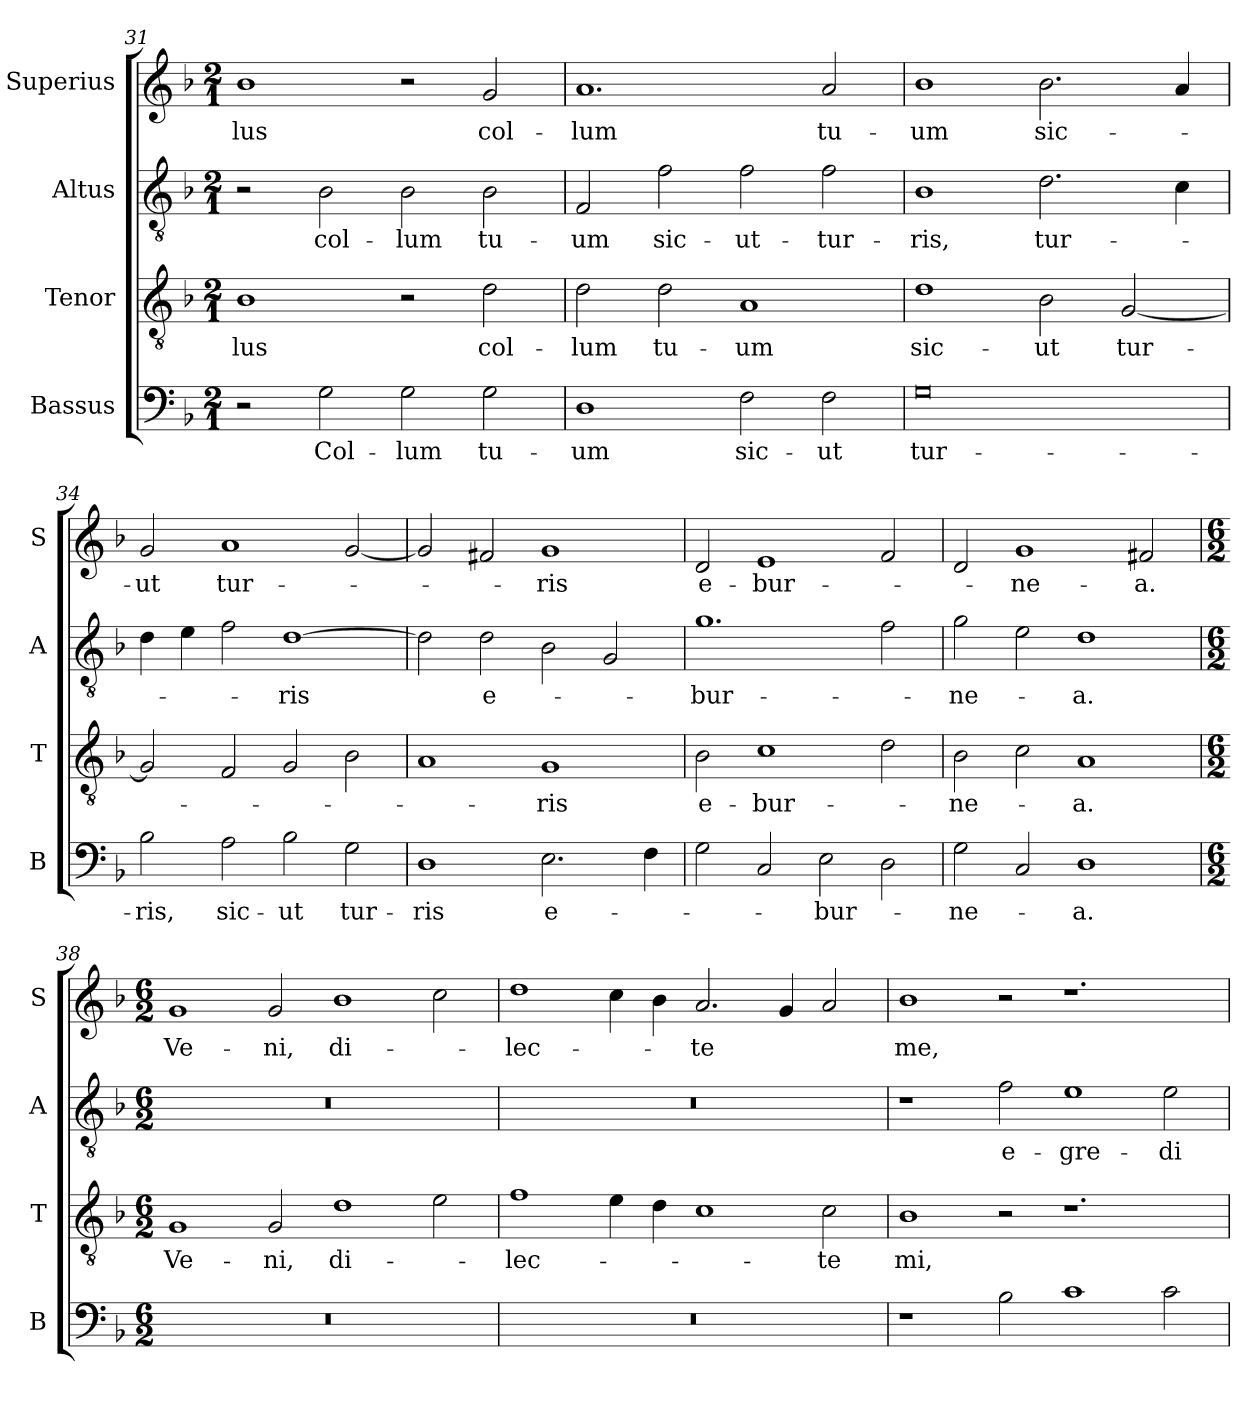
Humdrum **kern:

**kern	**text	**kern	**text	**kern	**text	**kern	**text
*part4	*part4	*part3	*part3	*part2	*part2	*part1	*part1
*staff4	*staff4	*staff3	*staff3	*staff2	*staff2	*staff1	*staff1
*I"Bassus	*	*I"Tenor	*	*I"Altus	*	*I"Superius	*
*I'B	*	*I'T	*	*I'A	*	*I'S	*
*clefF4	*	*clefGv2	*	*clefGv2	*	*clefG2	*
*k[b-]	*	*k[b-]	*	*k[b-]	*	*k[b-]	*
*M2/1	*	*M2/1	*	*M2/1	*	*M2/1	*
=31	=31	=31	=31	=31	=31	=31	=31
2r	.	1B-	-lus	2r	.	1b-	-lus
2G\	Col-	.	.	2B-\	col-	.	.
2G\	-lum	2r	.	2B-\	-lum	2r	.
2G\	tu-	2d\	col-	2B-\	tu-	2g/	col-
=32	=32	=32	=32	=32	=32	=32	=32
1D	-um	2d\	-lum	2F/	-um	1.a	-lum
.	.	2d\	tu-	2f\	sic-	.	.
2F\	sic-	1A	-um	2f\	-ut-	.	.
2F\	-ut	.	.	2f\	-tur-	2a/	tu-
=33	=33	=33	=33	=33	=33	=33	=33
0G	tur-	1d	sic-	1B-	-ris,	1b-	-um
.	.	2B-\	-ut	2.d\	tur-	2.b-\	sic-
.	.	[2G/	tur-	.	.	.	.
.	.	.	.	4c\	.	4a/	.
=34	=34	=34	=34	=34	=34	=34	=34
2B-\	-ris,	2G/]	.	4d\	.	2g/	-ut
.	.	.	.	4e\	.	.	.
2A\	sic-	2F/	.	2f\	.	1a	tur-
2B-\	-ut	2G/	.	[1d	-ris	.	.
2G\	tur-	2B-\	.	.	.	[2g/	.
=35	=35	=35	=35	=35	=35	=35	=35
1D	-ris	1A	.	2d\]	.	2g/]	.
.	.	.	.	2d\	e-	2f#X/	.
2.E\	e-	1G	-ris	2B-\	.	1g	-ris
.	.	.	.	2G/	.	.	.
4F\	.	.	.	.	.	.	.
=36	=36	=36	=36	=36	=36	=36	=36
2G\	.	2B-\	e-	1.g	-bur-	2d/	e-
2C/	.	1c	-bur-	.	.	1e	-bur-
2E\	-bur-	.	.	.	.	.	.
2D\	.	2d\	.	2f\	.	2f/	.
=37	=37	=37	=37	=37	=37	=37	=37
2G\	-ne-	2B-\	-ne-	2g\	-ne-	2d/	.
2C/	.	2c\	.	2e\	.	1g	-ne-
1D	-a.	1A	-a.	1d	-a.	.	.
.	.	.	.	.	.	2f#X/	-a.
=38	=38	=38	=38	=38	=38	=38	=38
*M6/2	*	*M6/2	*	*M6/2	*	*M6/2	*
0.r	.	1G	Ve-	0.r	.	1g	Ve-
.	.	2G/	-ni,	.	.	2g/	-ni,
.	.	1d	di-	.	.	1b-	di-
.	.	2e\	.	.	.	2cc\	.
=39	=39	=39	=39	=39	=39	=39	=39
0.r	.	1f	-lec-	0.r	.	1dd	-lec-
.	.	4e\	.	.	.	4cc\	.
.	.	4d\	.	.	.	4b-\	.
.	.	1c	.	.	.	2.a/	-te
.	.	.	.	.	.	4g/	.
.	.	2c\	-te	.	.	2a/	.
=40	=40	=40	=40	=40	=40	=40	=40
1r	.	1B-	mi,	1r	.	1b-	me,
2B-\	.	2r	.	2f\	e-	2r	.
1c	.	1.r	.	1e	-gre-	1.r	.
2c\	.	.	.	2e\	-di	.	.
=	=	=	=	=	=	=	=
*-	*-	*-	*-	*-	*-	*-	*-
